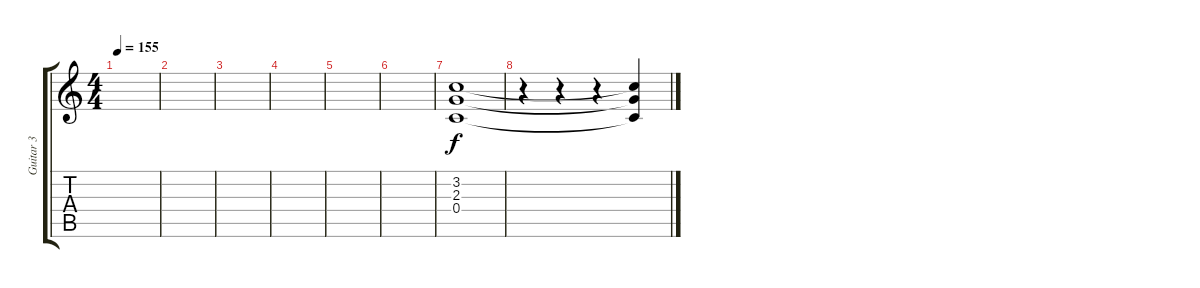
\track ("Guitar 3" "Guitar 3") {instrument distortionguitar}
\staff {score tabs}
\tuning (D4 A3 F3 C3 G2 C2) {hide}
\ts (4 4)
\tempo 155
\clef g2
\ks c
|
|
|
|
|
|
(3.2 2.3 0.4).1 |
r.4 r.4 r.4 (3.2{t} 2.3{t} 0.4{t}).4
